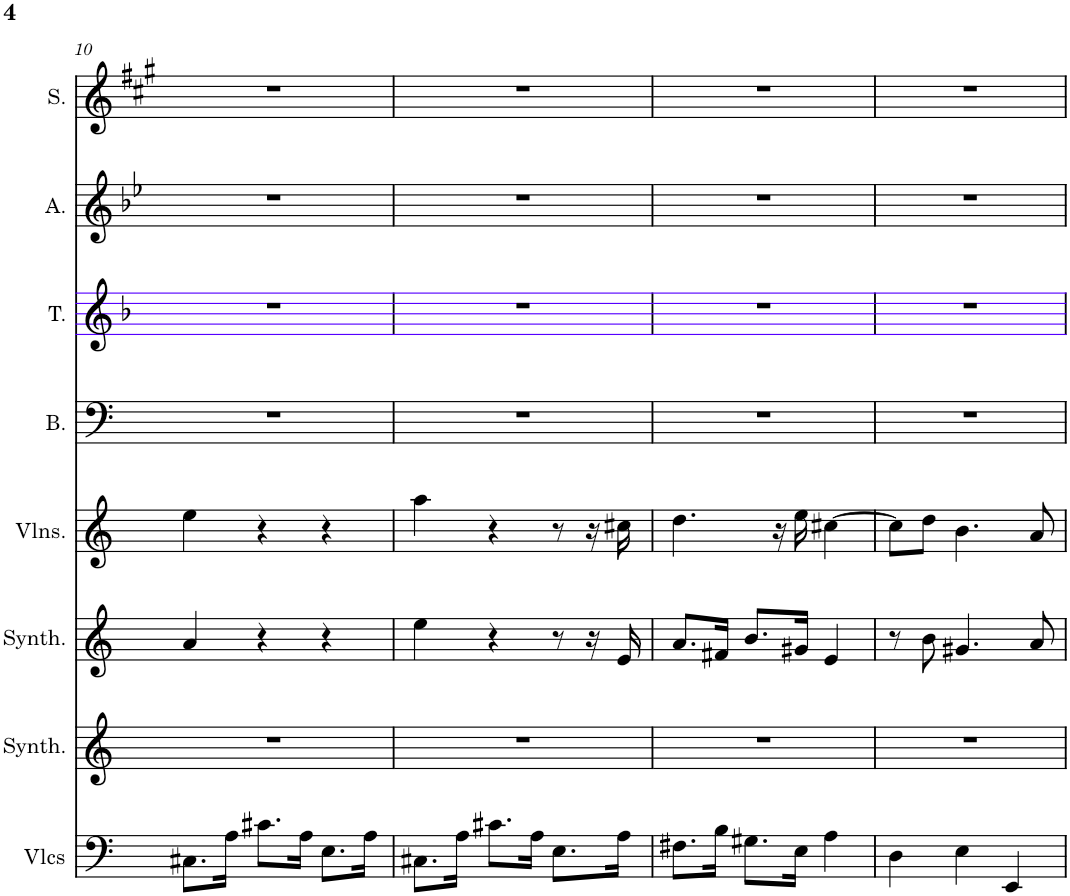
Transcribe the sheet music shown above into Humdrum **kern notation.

**kern	**kern	**kern	**kern	**kern	**kern	**kern	**kern
*part8	*part7	*part6	*part5	*part4	*part3	*part2	*part1
*staff8	*staff7	*staff6	*staff5	*staff4	*staff3	*staff2	*staff1
*I"Violoncelles, D'Bass/Strings, etc	*I"Synthétiseur d'instruments à cordes, Synth strings, etc	*I"Synthétiseur d'instruments à cordes, Synth strings 2	*I"Violons, 1st violins	*I"Basse	*I"Tenor	*I"Alto	*I"Soprano
*I'Vlcs	*I'Synth.	*I'Synth.	*I'Vlns.	*I'B.	*I'T.	*I'A.	*I'S.
!!LO:PB:g=z
*clefF4	*clefG2	*clefG2	*clefG2	*clefF4	*clefG2	*clefG2	*clefG2
*k[]	*k[]	*k[]	*k[]	*k[]	*k[b-]	*k[b-e-]	*k[f#c#g#]
*M3/4	*M3/4	*M3/4	*M3/4	*M3/4	*M3/4	*M3/4	*M3/4
=10	=10	=10	=10	=10	=10	=10	=10
8.C#X\L	2.r	4a/	4ee\	2.r	2.r	2.r	2.r
16A\Jk	.	.	.	.	.	.	.
8.c#X\L	.	4r	4r	.	.	.	.
16A\Jk	.	.	.	.	.	.	.
8.E\L	.	4r	4r	.	.	.	.
16A\Jk	.	.	.	.	.	.	.
=11	=11	=11	=11	=11	=11	=11	=11
8.C#X\L	2.r	4ee\	4aa\	2.r	2.r	2.r	2.r
16A\Jk	.	.	.	.	.	.	.
8.c#X\L	.	4r	4r	.	.	.	.
16A\Jk	.	.	.	.	.	.	.
8.E\L	.	8r	8r	.	.	.	.
.	.	16r	16r	.	.	.	.
16A\Jk	.	16e/	16cc#X\	.	.	.	.
=12	=12	=12	=12	=12	=12	=12	=12
8.F#X\L	2.r	8.a/L	4.dd\	2.r	2.r	2.r	2.r
16B\Jk	.	16f#X/Jk	.	.	.	.	.
8.G#X\L	.	8.b/L	.	.	.	.	.
.	.	.	16r	.	.	.	.
16E\Jk	.	16g#X/Jk	16ee\	.	.	.	.
4A\	.	4e/	[4cc#X\	.	.	.	.
=13	=13	=13	=13	=13	=13	=13	=13
4D\	2.r	8r	8cc#\L]	2.r	2.r	2.r	2.r
.	.	8b\	8dd\J	.	.	.	.
4E\	.	4.g#X/	4.b\	.	.	.	.
4EE/	.	.	.	.	.	.	.
.	.	8a/	8a/	.	.	.	.
=	=	=	=	=	=	=	=
*-	*-	*-	*-	*-	*-	*-	*-
